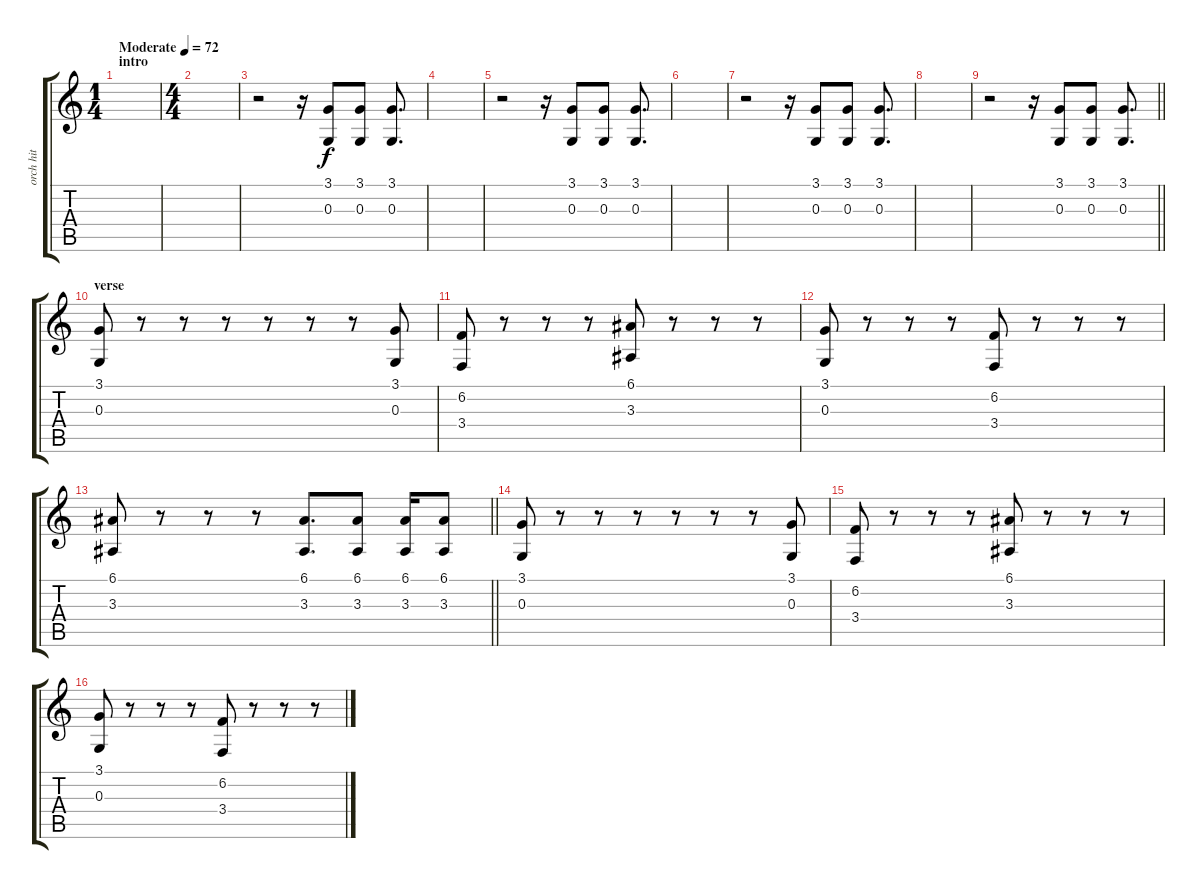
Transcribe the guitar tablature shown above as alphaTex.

\track ("orch hit" "orch hit") {instrument orchestrahit}
\staff {score tabs}
\tuning (E4 B3 G3 D3 A2 E2) {hide}
\ts (1 4)
\section ("" "intro")
\tempo (72 "Moderate")
\clef g2
\ks c
|
\ts (4 4)
|
r.2 r.16 (3.1 0.3).8 (3.1 0.3).8 (3.1 0.3).8{d} |
|
r.2 r.16 (3.1 0.3).8 (3.1 0.3).8 (3.1 0.3).8{d} |
|
r.2 r.16 (3.1 0.3).8 (3.1 0.3).8 (3.1 0.3).8{d} |
|
\barLineRight lightlight
r.2 r.16 (3.1 0.3).8 (3.1 0.3).8 (3.1 0.3).8{d} |
\section ("" "verse")
(3.1 0.3).8 r.8 r.8 r.8 r.8 r.8 r.8 (3.1 0.3).8 |
(6.2 3.4).8 r.8 r.8 r.8 (6.1 3.3).8 r.8 r.8 r.8 |
(3.1 0.3).8 r.8 r.8 r.8 (6.2 3.4).8 r.8 r.8 r.8 |
\barLineRight lightlight
(6.1 3.3).8 r.8 r.8 r.8 (6.1 3.3).8{d} (6.1 3.3).8 (6.1 3.3).16 (6.1 3.3).8 |
\section ("" "")
(3.1 0.3).8 r.8 r.8 r.8 r.8 r.8 r.8 (3.1 0.3).8 |
(6.2 3.4).8 r.8 r.8 r.8 (6.1 3.3).8 r.8 r.8 r.8 |
(3.1 0.3).8 r.8 r.8 r.8 (6.2 3.4).8 r.8 r.8 r.8
